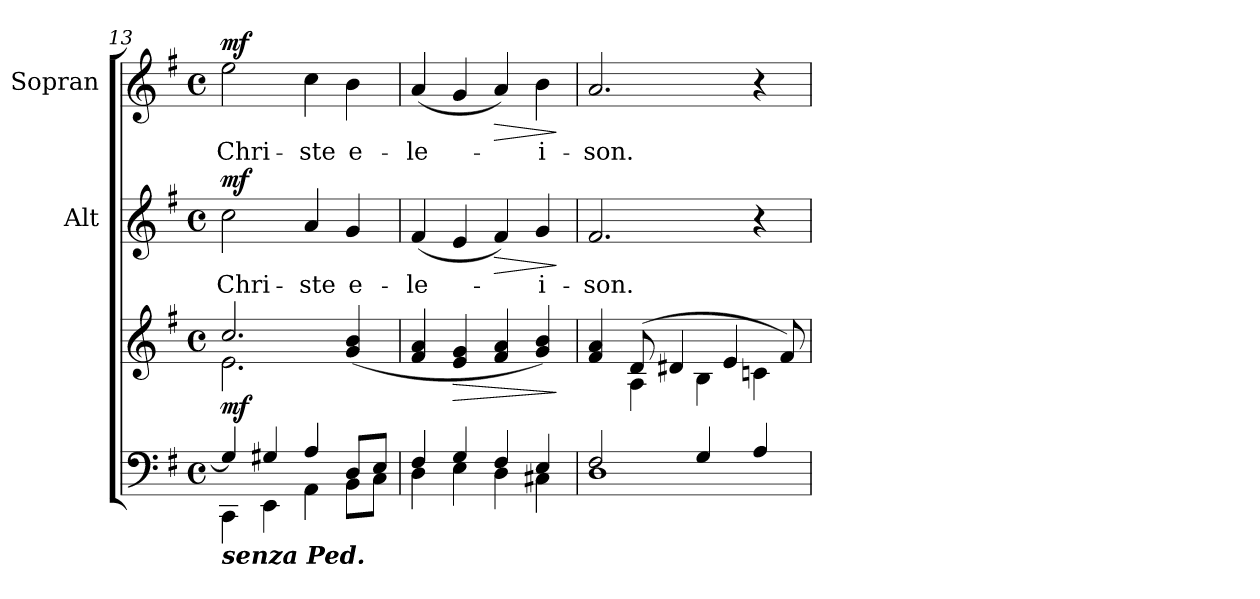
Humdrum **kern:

**kern	**kern	**dynam	**kern	**text	**dynam	**kern	**text	**dynam
*part3	*part3	*part3	*part2	*part2	*part2	*part1	*part1	*part1
*staff4	*staff3	*staff3/4	*staff2	*staff2	*staff2	*staff1	*staff1	*staff1
*	*	*	*I"Alt	*	*	*I"Sopran	*	*
*	*	*	*I'A.	*	*	*I'S.	*	*
*clefF4	*clefG2	*	*clefG2	*	*	*clefG2	*	*
*k[f#]	*k[f#]	*	*k[f#]	*	*	*k[f#]	*	*
*G:	*G:	*	*G:	*	*	*G:	*	*
*M4/4	*M4/4	*	*M4/4	*	*	*M4/4	*	*
*met(c)	*met(c)	*	*met(c)	*	*	*met(c)	*	*
=13	=13	=13	=13	=13	=13	=13	=13	=13
*^	*^	*	*	*	*	*	*	*
!LO:TX:b:Bi:t=senza Ped.	!	!	!	!	!	!	!	!	!	!
!	!	!	!	!LO:DY:b	!	!LO:LY:b	!LO:DY:a	!	!LO:LY:b	!LO:DY:a
4G/]	4CC\	2.cc/	2.e\	mf	2cc\	Chri-	mf	2ee\	Chri-	mf
4G#X/	4EE\	.	.	.	.	.	.	.	.	.
!	!	!	!	!	!	!LO:LY:b	!	!	!LO:LY:b	!
4A/	4AA\	.	.	.	4a/	-ste	.	4cc\	-ste	.
!	!	!	!	!	!	!LO:LY:b	!	!	!LO:LY:b	!
8D/L	8BB\L	(4g/ 4b/	4ryy	.	4g/	e-	.	4b\	e-	.
8E/J	8C\J	.	.	.	.	.	.	.	.	.
*	*	*v	*v	*	*	*	*	*	*	*
=14	=14	=14	=14	=14	=14	=14	=14	=14	=14
!	!	!	!	!	!LO:LY:b	!	!	!LO:LY:b	!
4F#/	4D\	4f#/ 4a/	.	(<4f#/	-le-	.	(<4a/	-le-	.
!	!	!	!LO:HP:b	!	!	!	!	!	!
4G/	4E\	4e/ 4g/	>	4e/	.	.	4g/	.	.
!	!	!	!	!	!	!LO:HP:b	!	!	!LO:HP:b
4F#/	4D\	4f#/ 4a/	.	4f#/)	.	>	4a/)	.	>
!	!	!	!	!	!LO:LY:b	!	!	!LO:LY:b	!
4E/	4C#X\	4g/ 4b/)	.	4g/	-i-	.	4b\	-i-	.
*v	*v	*	*	*	*	*	*	*	*
.	.	]	.	.	]	.	.	]
=15	=15	=15	=15	=15	=15	=15	=15	=15
*^	*^	*	*	*	*	*	*	*
!	!	!	!	!	!	!LO:LY:b	!	!	!LO:LY:b	!
2F#/	1D	4f#/ 4a/	4ryy	.	2.f#/	-son.	.	2.a/	-son.	.
.	.	(8d/	4A\	.	.	.	.	.	.	.
.	.	4d#X/	.	.	.	.	.	.	.	.
4G/	.	.	4B\	.	.	.	.	.	.	.
.	.	4e/	.	.	.	.	.	.	.	.
4A/	.	.	4cn\	.	4r	.	.	4r	.	.
.	.	8f#/)	.	.	.	.	.	.	.	.
*v	*v	*	*	*	*	*	*	*	*	*
*	*v	*v	*	*	*	*	*	*	*
=	=	=	=	=	=	=	=	=
*-	*-	*-	*-	*-	*-	*-	*-	*-
